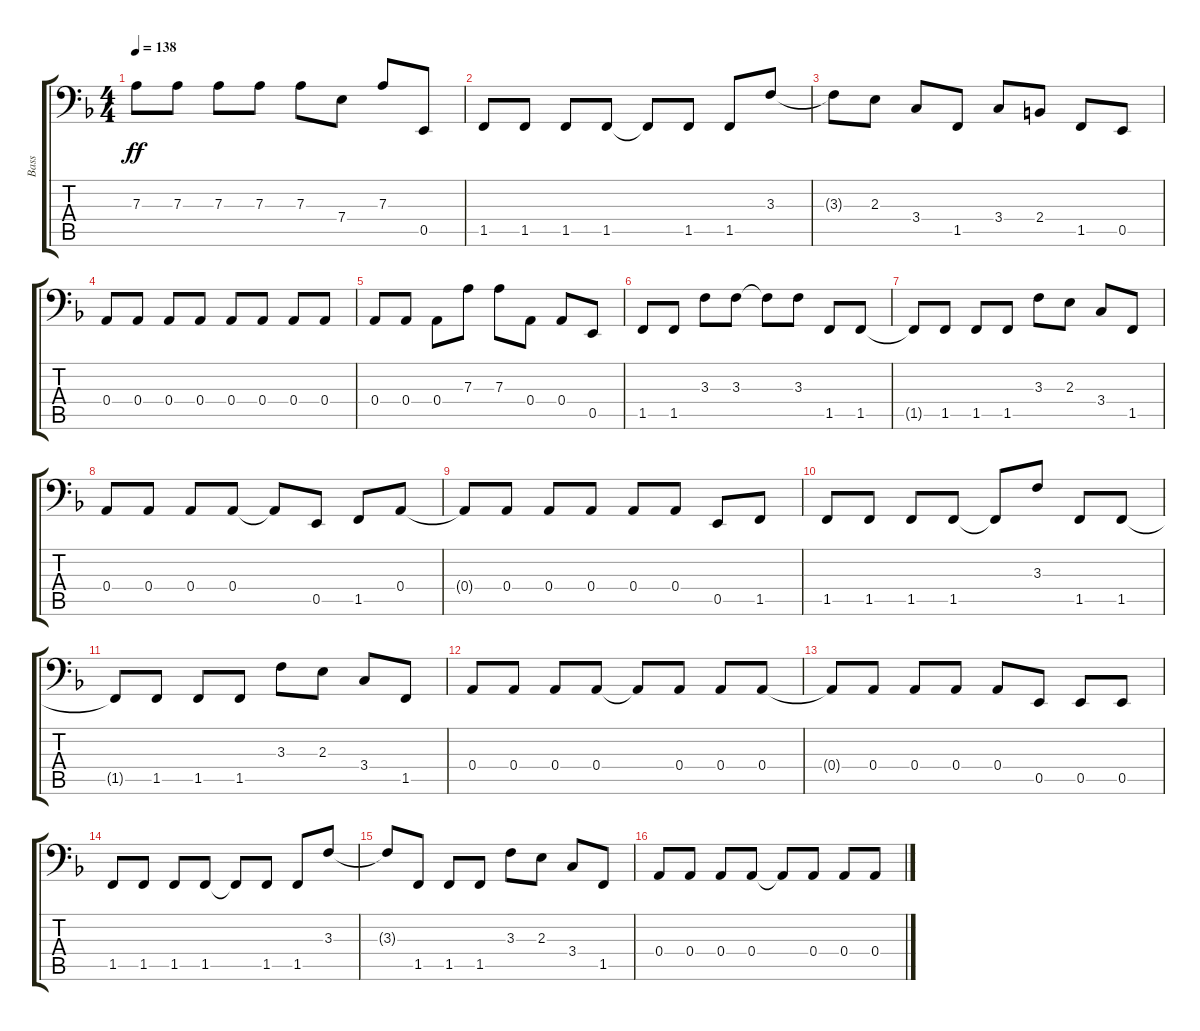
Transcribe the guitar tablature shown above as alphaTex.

\track ("Bass" "Bass") {instrument fretlessbass}
\staff {score tabs}
\tuning (C3 G2 D2 A1 E1 B0) {hide}
\ts (4 4)
\tempo 138
\clef f4
\ks f
7.3{t}.8{dy ff} 7.3.8 7.3.8 7.3.8 7.3.8 7.4.8 7.3.8 0.5.8 |
1.5.8 1.5.8 1.5.8 1.5.8 1.5{t}.8 1.5.8 1.5.8 3.3.8 |
3.3{t}.8 2.3.8 3.4.8 1.5.8 3.4.8 2.4.8 1.5.8 0.5.8 |
0.4.8 0.4.8 0.4.8 0.4.8 0.4.8 0.4.8 0.4.8 0.4.8 |
0.4.8 0.4.8 0.4.8 7.3.8 7.3.8 0.4.8 0.4.8 0.5.8 |
1.5.8 1.5.8 3.3.8 3.3.8 3.3{t}.8 3.3.8 1.5.8 1.5.8 |
1.5{t}.8 1.5.8 1.5.8 1.5.8 3.3.8 2.3.8 3.4.8 1.5.8 |
0.4.8 0.4.8 0.4.8 0.4.8 0.4{t}.8 0.5.8 1.5.8 0.4.8 |
0.4{t}.8 0.4.8 0.4.8 0.4.8 0.4.8 0.4.8 0.5.8 1.5.8 |
1.5.8 1.5.8 1.5.8 1.5.8 1.5{t}.8 3.3.8 1.5.8 1.5.8 |
1.5{t}.8 1.5.8 1.5.8 1.5.8 3.3.8 2.3.8 3.4.8 1.5.8 |
0.4.8 0.4.8 0.4.8 0.4.8 0.4{t}.8 0.4.8 0.4.8 0.4.8 |
0.4{t}.8 0.4.8 0.4.8 0.4.8 0.4.8 0.5.8 0.5.8 0.5.8 |
1.5.8 1.5.8 1.5.8 1.5.8 1.5{t}.8 1.5.8 1.5.8 3.3.8 |
3.3{t}.8 1.5.8 1.5.8 1.5.8 3.3.8 2.3.8 3.4.8 1.5.8 |
0.4.8 0.4.8 0.4.8 0.4.8 0.4{t}.8 0.4.8 0.4.8 0.4.8
